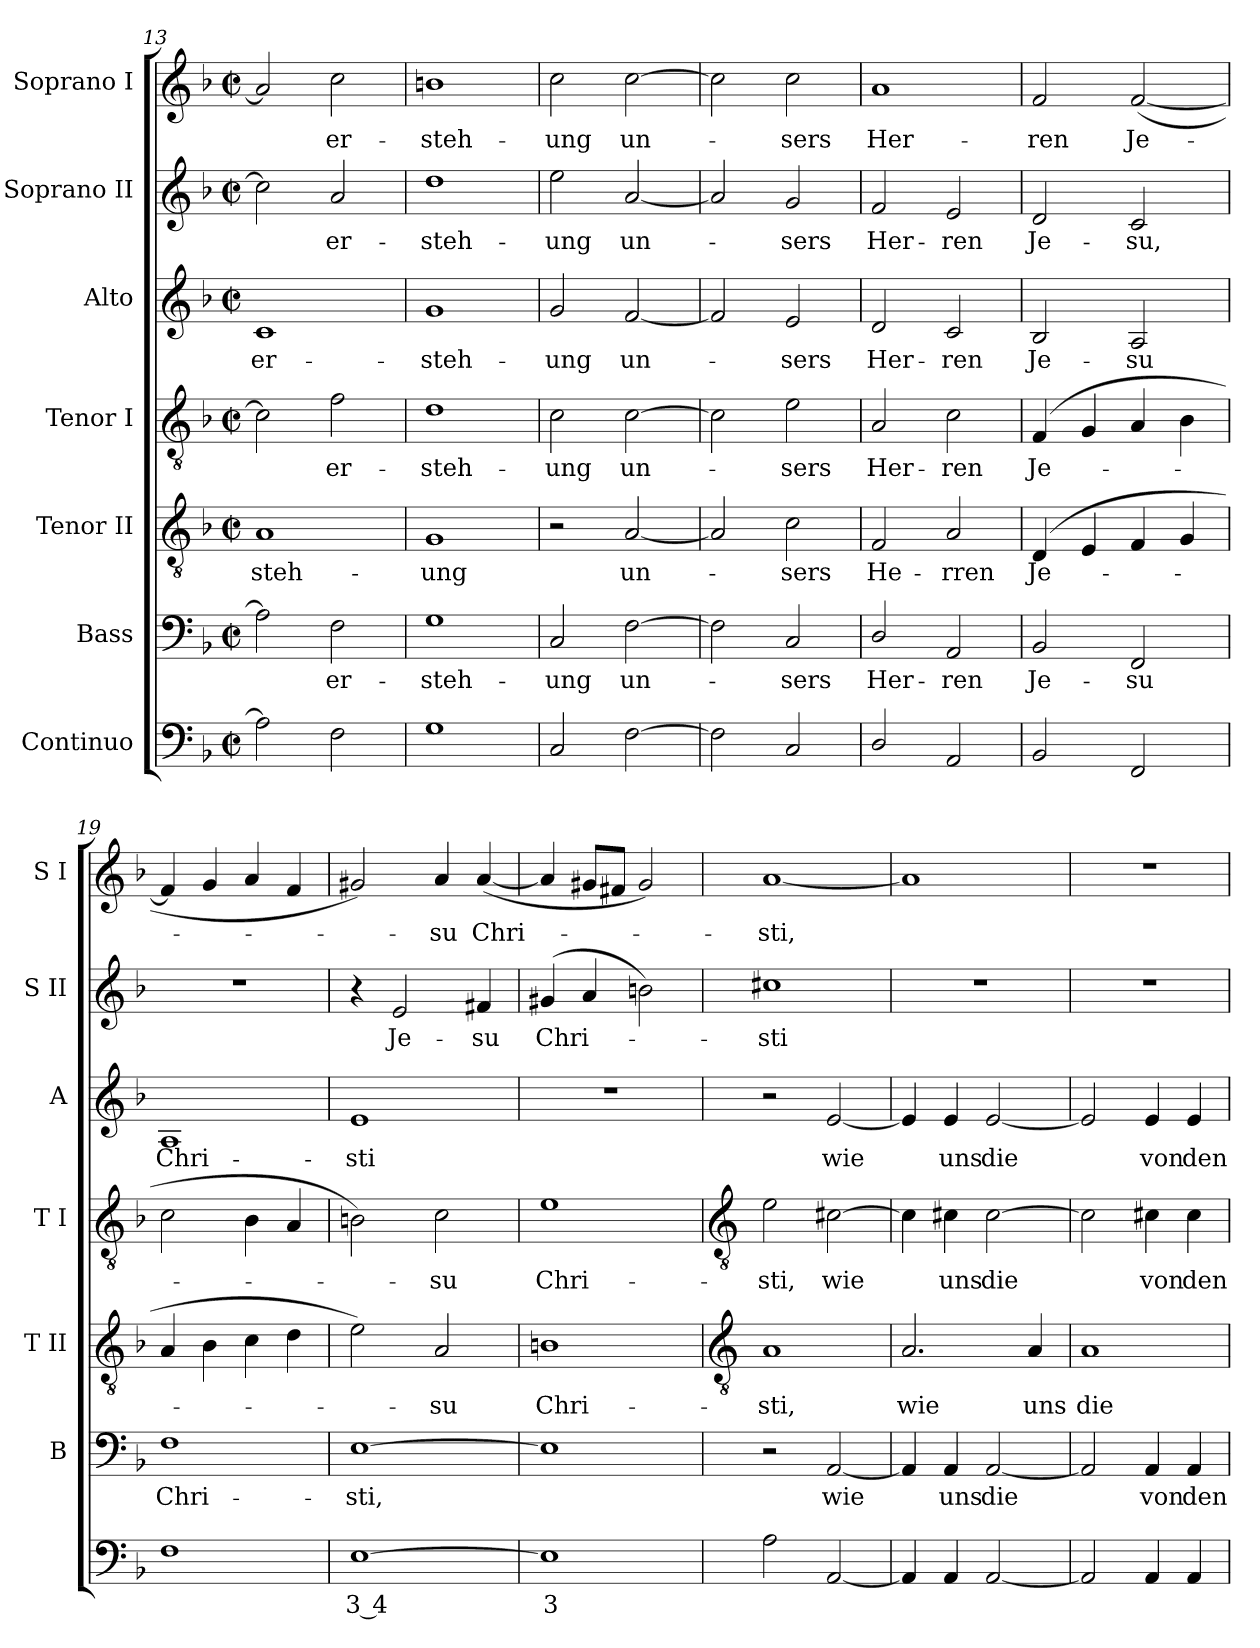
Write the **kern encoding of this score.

**kern	**text	**kern	**text	**kern	**text	**kern	**text	**kern	**text	**kern	**text	**kern	**text
*part7	*part7	*part6	*part6	*part5	*part5	*part4	*part4	*part3	*part3	*part2	*part2	*part1	*part1
*staff7	*staff7	*staff6	*staff6	*staff5	*staff5	*staff4	*staff4	*staff3	*staff3	*staff2	*staff2	*staff1	*staff1
*I"Continuo	*	*I"Bass	*	*I"Tenor II	*	*I"Tenor I	*	*I"Alto	*	*I"Soprano II	*	*I"Soprano I	*
*	*	*I'B	*	*I'T II	*	*I'T I	*	*I'A	*	*I'S II	*	*I'S I	*
*clefF4	*	*clefF4	*	*clefGv2	*	*clefGv2	*	*clefG2	*	*clefG2	*	*clefG2	*
*k[b-]	*	*k[b-]	*	*k[b-]	*	*k[b-]	*	*k[b-]	*	*k[b-]	*	*k[b-]	*
*F:	*	*F:	*	*F:	*	*F:	*	*F:	*	*F:	*	*F:	*
*M2/2	*	*M2/2	*	*M2/2	*	*M2/2	*	*M2/2	*	*M2/2	*	*M2/2	*
*met(c|)	*	*met(c|)	*	*met(c|)	*	*met(c|)	*	*met(c|)	*	*met(c|)	*	*met(c|)	*
=13	=13	=13	=13	=13	=13	=13	=13	=13	=13	=13	=13	=13	=13
!	!	!	!	!	!LO:LY:b	!	!	!	!LO:LY:b	!	!	!	!
2A]	.	2A]	.	1A	-steh-	2c]	.	1c	-er-	2cc]	.	2a]	.
!	!	!	!LO:LY:b	!	!	!	!LO:LY:b	!	!	!	!LO:LY:b	!	!LO:LY:b
2F	.	2F	er-	.	.	2f	er-	.	.	2a	er-	2cc	er-
=14	=14	=14	=14	=14	=14	=14	=14	=14	=14	=14	=14	=14	=14
!	!	!	!LO:LY:b	!	!LO:LY:b	!	!LO:LY:b	!	!LO:LY:b	!	!LO:LY:b	!	!LO:LY:b
1G	.	1G	-steh-	1G	-ung	1d	-steh-	1g	-steh-	1dd	-steh-	1bn	-steh-
=15	=15	=15	=15	=15	=15	=15	=15	=15	=15	=15	=15	=15	=15
!	!	!	!LO:LY:b	!	!	!	!LO:LY:b	!	!LO:LY:b	!	!LO:LY:b	!	!LO:LY:b
2C	.	2C	-ung	2r	.	2c	-ung	2g	-ung	2ee	-ung	2cc	-ung
!	!	!	!LO:LY:b	!	!LO:LY:b	!	!LO:LY:b	!	!LO:LY:b	!	!LO:LY:b	!	!LO:LY:b
[2F	.	[2F	un-	[2A	un-	[2c	un-	[2f	un-	[2a/	un-	[2cc	un-
=16	=16	=16	=16	=16	=16	=16	=16	=16	=16	=16	=16	=16	=16
2F]	.	2F]	.	2A]	.	2c]	.	2f]	.	2a/]	.	2cc]	.
!	!	!	!LO:LY:b	!	!LO:LY:b	!	!LO:LY:b	!	!LO:LY:b	!	!LO:LY:b	!	!LO:LY:b
2C	.	2C	sers	2c	sers	2e	sers	2e	sers	2g	sers	2cc	sers
=17	=17	=17	=17	=17	=17	=17	=17	=17	=17	=17	=17	=17	=17
!	!	!	!LO:LY:b	!	!LO:LY:b	!	!LO:LY:b	!	!LO:LY:b	!	!LO:LY:b	!	!LO:LY:b
2D/	.	2D/	Her-	2F	He-	2A	Her-	2d	Her-	2f	Her-	1a	Her-
!	!	!	!LO:LY:b	!	!LO:LY:b	!	!LO:LY:b	!	!LO:LY:b	!	!LO:LY:b	!	!
2AA	.	2AA	-ren	2A/	-rren	2c	-ren	2c	-ren	2e	-ren	.	.
=18	=18	=18	=18	=18	=18	=18	=18	=18	=18	=18	=18	=18	=18
!	!	!	!LO:LY:b	!	!LO:LY:b	!	!LO:LY:b	!	!LO:LY:b	!	!LO:LY:b	!	!LO:LY:b
2BB-	.	2BB-	Je-	(<4D	Je-	(<4F	Je-	2B-	Je-	2d	Je-	2f	-ren
.	.	.	.	4E	.	4G	.	.	.	.	.	.	.
!	!	!	!LO:LY:b	!	!	!	!	!	!LO:LY:b	!	!LO:LY:b	!	!LO:LY:b
2FF	.	2FF	-su	4F	.	4A	.	2A	-su	2c	-su,	(<[2f	Je-
.	.	.	.	4G	.	4B-	.	.	.	.	.	.	.
=19	=19	=19	=19	=19	=19	=19	=19	=19	=19	=19	=19	=19	=19
!	!	!	!LO:LY:b	!	!	!	!	!	!LO:LY:b	!	!	!	!
1F	.	1F	Chri-	4A	.	2c	.	1A	Chri-	1r	.	4f]	.
.	.	.	.	4B-	.	.	.	.	.	.	.	4g	.
.	.	.	.	4c	.	4B-	.	.	.	.	.	4a/	.
.	.	.	.	4d	.	4A	.	.	.	.	.	4f	.
=20	=20	=20	=20	=20	=20	=20	=20	=20	=20	=20	=20	=20	=20
!	!LO:LY:b	!	!LO:LY:b	!	!	!	!	!	!LO:LY:b	!	!	!	!
[1E	3 4	[1E	-sti,	2e)	.	2Bn)	.	1e	-sti	4r	.	2g#X)	.
!	!	!	!	!	!	!	!	!	!	!	!LO:LY:b	!	!
.	.	.	.	.	.	.	.	.	.	2e	Je-	.	.
!	!	!	!	!	!LO:LY:b	!	!LO:LY:b	!	!	!	!	!	!LO:LY:b
.	.	.	.	2A	su	2c	su	.	.	.	.	4a/	su
!	!	!	!	!	!	!	!	!	!	!	!LO:LY:b	!	!LO:LY:b
.	.	.	.	.	.	.	.	.	.	4f#X	-su	(<[4a/	Chri-
=21	=21	=21	=21	=21	=21	=21	=21	=21	=21	=21	=21	=21	=21
!	!LO:LY:b	!	!	!	!LO:LY:b	!	!LO:LY:b	!	!	!	!LO:LY:b	!	!
1E]	3	1E]	.	1Bn	Chri-	1e	Chri-	1r	.	(<4g#X	Chri-	4a/]	.
.	.	.	.	.	.	.	.	.	.	4a	.	8g#XL	.
.	.	.	.	.	.	.	.	.	.	.	.	8f#XJ	.
.	.	.	.	.	.	.	.	.	.	2bn)	.	2g#)	.
!!LO:LB:g=z
=22	=22	=22	=22	=22	=22	=22	=22	=22	=22	=22	=22	=22	=22
*	*	*	*	*clefGv2	*	*clefGv2	*	*	*	*	*	*	*
!	!	!	!	!	!LO:LY:b	!	!LO:LY:b	!	!	!	!LO:LY:b	!	!LO:LY:b
2A	.	2r	.	1A	-sti,	2e	-sti,	2r	.	1cc#X	sti	[1a	sti,
!	!	!	!LO:LY:b	!	!	!	!LO:LY:b	!	!LO:LY:b	!	!	!	!
[2AA	.	[2AA	wie	.	.	[2c#X	wie	[2e	wie	.	.	.	.
=23	=23	=23	=23	=23	=23	=23	=23	=23	=23	=23	=23	=23	=23
!	!	!	!	!	!LO:LY:b	!	!	!	!	!	!	!	!
4AA]	.	4AA]	.	2.A/	wie	4c#]	.	4e]	.	1r	.	1a]	.
!	!	!	!LO:LY:b	!	!	!	!LO:LY:b	!	!LO:LY:b	!	!	!	!
4AA	.	4AA	uns	.	.	4c#	uns	4e	uns	.	.	.	.
!	!	!	!LO:LY:b	!	!	!	!LO:LY:b	!	!LO:LY:b	!	!	!	!
[2AA	.	[2AA	die	.	.	[2c#	die	[2e	die	.	.	.	.
!	!	!	!	!	!LO:LY:b	!	!	!	!	!	!	!	!
.	.	.	.	4A/	uns	.	.	.	.	.	.	.	.
=24	=24	=24	=24	=24	=24	=24	=24	=24	=24	=24	=24	=24	=24
!	!	!	!	!	!LO:LY:b	!	!	!	!	!	!	!	!
2AA]	.	2AA]	.	1A	die	2c#]	.	2e]	.	1r	.	1r	.
!	!	!	!LO:LY:b	!	!	!	!LO:LY:b	!	!LO:LY:b	!	!	!	!
4AA	.	4AA	von	.	.	4c#	von	4e	von	.	.	.	.
!	!	!	!LO:LY:b	!	!	!	!LO:LY:b	!	!LO:LY:b	!	!	!	!
4AA	.	4AA	den	.	.	4c#	den	4e	den	.	.	.	.
=	=	=	=	=	=	=	=	=	=	=	=	=	=
*-	*-	*-	*-	*-	*-	*-	*-	*-	*-	*-	*-	*-	*-
